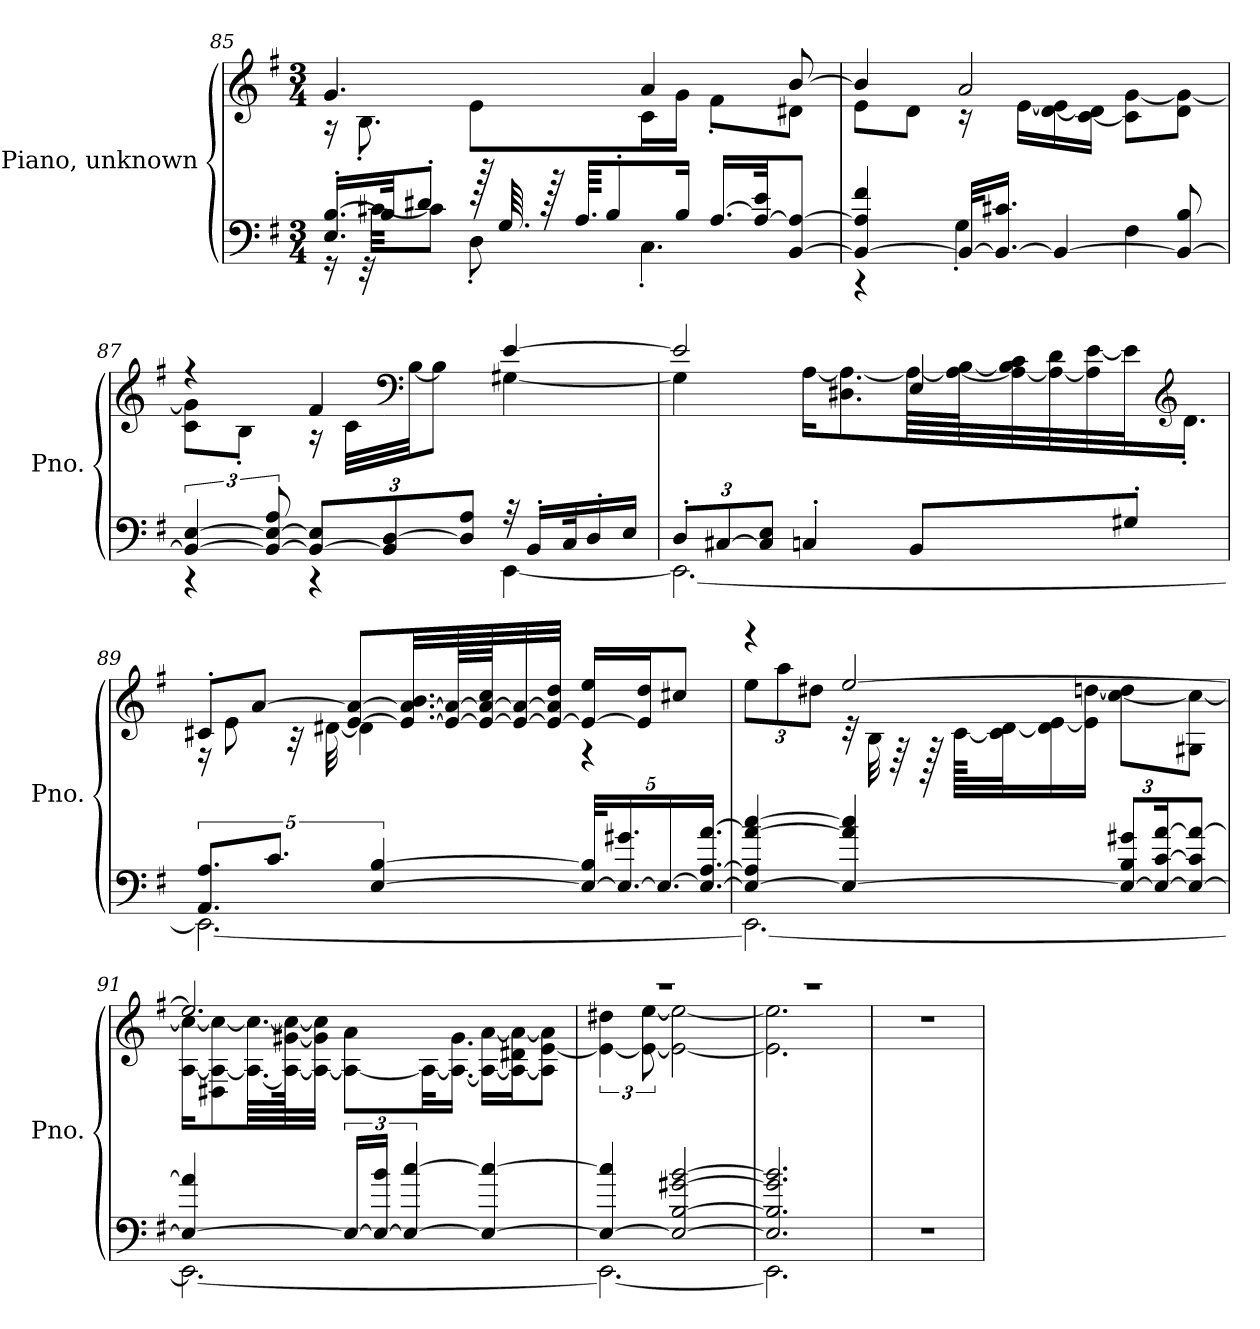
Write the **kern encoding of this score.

**kern	**kern
*part1	*part1
*staff2	*staff1
*I"Piano, unknown	*
*I'Pno.	*
*clefF4	*clefG2
*k[f#]	*k[f#]
*M3/4	*M3/4
=85	=85
*^	*^
16.E/' [16.B/'LL	16r	4.g/	16r
.	32r	.	8.B'\
32B/JK]	[32c#X\KKL	.	.
8d#X'/J	8c#\J]	.	.
128r	8D'\	.	8e\L
64.G/	.	.	.
128r	.	.	.
64.A/KKKL	.	.	.
8B'/	.	.	.
.	4.C'\	4a/	16c\L
16B/Jk	.	.	16g\JJ
[16.A/LL	.	.	8f#'\L
32A/_ 32e/JK	.	.	.
[8BB/ 8A/_J	.	[8b/	8d#X\J
!!LO:LB:g=z	!!
=86	=86	=86	=86
4BB/_ 4A/] 4f#/	4r	4b/]	8e\L
.	.	.	8d\J
32BB/KLL_	4G'\	2a/	16r
16.BB/_ 16.c#X/JJ	.	.	.
.	.	.	[16e\LL
4BB/_	.	.	[16d\ 16e\]
.	.	.	[16c\ 16d\]JJ
.	4F#\	.	8c\] [8g\L
8BB/_ 8B/	.	.	8d\ 8g\_J
=87	=87	=87	=87
6BB/_ [6E/	4r	4r	8c\ 8g\]L
.	.	.	8B'\J
12BB/_ 12E/_ 12A/	.	.	.
*Xbrackettup	*	*	*
12BB/_ 12E/]L	4r	4f#/	16r
.	.	.	32c\LLL
12BB/] [12D/	.	.	.
*	*	*clefF4	*
.	.	.	[32B\JJ
.	.	.	8B\J]
12D/] 12A/J	.	.	.
32r	[4EE\	[4e/	[4G#X\
16BB'/LL	.	.	.
32C/K	.	.	.
16D'/	.	.	.
16E/JJ	.	.	.
!!LO:LB:g=z	!!
=88	=88	=88	=88
12D'/L	2.EE\_	2e/]	4G#\]
[12C#X/	.	.	.
12C#/] 12E/J	.	.	.
4Cn'/	.	.	[16A\KL
.	.	.	8.D#X\ 8.A\_
8BB/L	.	4E/	64A\LLL_
.	.	.	64A\_ [64B\J
.	.	.	32A\_ 32B\] 32c\
.	.	.	32A\_ 32d\
.	.	.	32A\] [32e\
8G#X'/J	.	.	32e\J]
*	*	*clefG2	*
.	.	.	16.d'\JJ
!!LO:PB:g=z	!!
=89	=89	=89	=89
*brackettup	*	*	*
10.AA/ 10.A/L	2.EE\_	8c#X'/L	16r
.	.	.	8e\
.	.	[8a/J	.
10.c/J	.	.	.
.	.	.	32r
.	.	.	[32d#X\
.	.	[8e/ 8a/_L	4d#\]
[5E/ [5B/	.	.	.
.	.	32.e/_ 32.a/_ 32.b/LL	.
.	.	128e/_ 128a/_LL	.
.	.	128e/_ 128a/_ 128cc/JJ	.
.	.	32e/_ 32a/_	.
.	.	32e/_ 32a/] 32dd/JJJ	.
40E/_ 40B/]KLL	.	16e/_ 16ee/LL	4r
20.E/_ 20.g#X/	.	.	.
.	.	16e/] 16dd/J	.
20.E/_	.	.	.
.	.	8cc#X/J	.
20.E/_ [20.A/ [20.a/JJ	.	.	.
=90	=90	=90	=90
*	*	*	*Xbrackettup
4E/_ 4A/] 4a/_ [4cc/	2.EE\_	4r	12ee\L
.	.	.	12aa\
.	.	.	12dd#X\J
4E/_ 4a/] 4cc/]	.	[2ee/	32r
.	.	.	32B\
.	.	.	64r
.	.	.	128r
.	.	.	[128c\KKLLL
.	.	.	32c\] [32d\J
.	.	.	16d\] [16e\
.	.	.	16e\] [16ddn\JJ
*Xbrackettup	*	*	*
12E/_ 12B/ 12g#X/L	.	.	[8cc\ 8dd\]L
24E/_ [24c/ [24a/K	.	.	.
8E/_ 8c/] 8a/_J	.	.	8G#X\ 8cc\_J
!!LO:LB:g=z	!!
=91	=91	=91	=91
4E/_ 4a/]	2.EE\_	2.ee/]	[16A\ 16cc\_KL
.	.	.	8D#X\ 8A\_ 8cc\_
.	.	.	64.A\_ 64.cc\_LLL
.	.	.	128A\_ [128g#X\ 128cc\_JK
.	.	.	32A\_ 32g#\] 32cc\]JJJ
*brackettup	*	*	*
24E/LL_	.	.	8A\_ 8a\L
24E/_ 24b/JJ	.	.	.
6E/_ [6cc/	.	.	.
.	.	.	32A\KL_
.	.	.	16.A\_ 16.g#\JJ
4E/_ 4cc/_	.	.	16A\_ [16a\LL
.	.	.	16A\_ 16d#X\ 16a\_J
.	.	.	8A\] [8e\ 8a\]J
=92	=92	=92	=92
*	*	*	*brackettup
4E/_ 4cc/]	2.EE\_	2.r	6e\_ 6dd#X\
.	.	.	12e\_ [12ee\
2E/_ [2B/ [2g#X/ [2b/	.	.	2e\_ 2ee\_
=93	=93	=93	=93
2.E/] 2.B/] 2.g#/] 2.b/]	2.EE\]	2.r	2.e\] 2.ee\]
*v	*v	*	*
*	*v	*v
=94	=94
2.r	2.r
=	=
*-	*-
